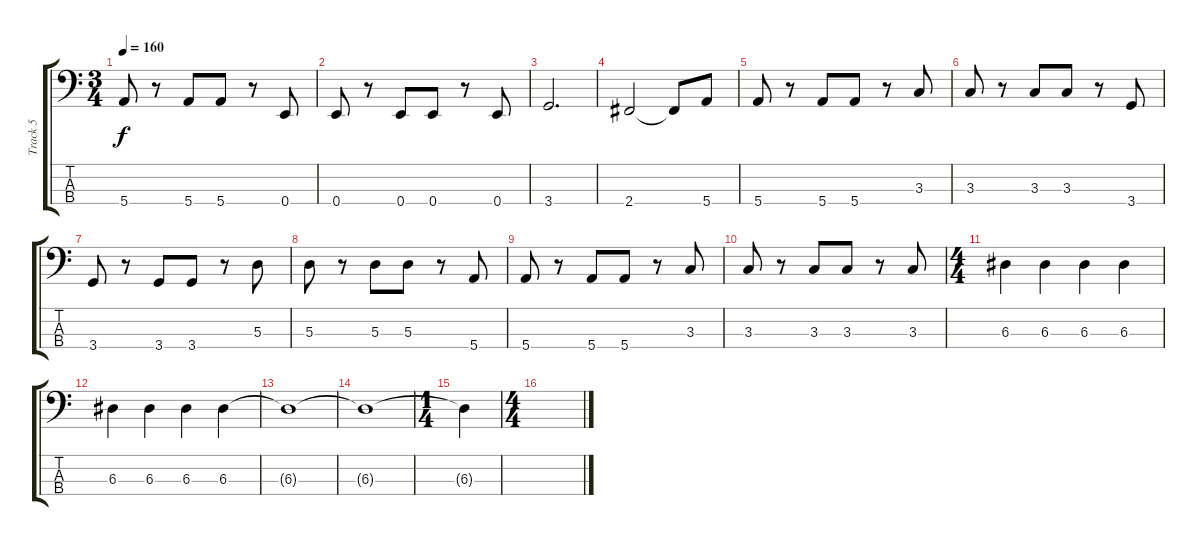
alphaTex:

\track ("Track 5" "Track 5") {instrument electricbassfinger}
\staff {score tabs}
\tuning (G2 D2 A1 E1) {hide}
\ts (3 4)
\tempo 160
\clef f4
\ks c
5.4.8{dy f} r.8 5.4.8 5.4.8 r.8 0.4.8 |
0.4.8 r.8 0.4.8 0.4.8 r.8 0.4.8 |
3.4.2{d} |
2.4.2 2.4{t}.8 5.4.8 |
5.4.8 r.8 5.4.8 5.4.8 r.8 3.3.8 |
3.3.8 r.8 3.3.8 3.3.8 r.8 3.4.8 |
3.4.8 r.8 3.4.8 3.4.8 r.8 5.3.8 |
5.3.8 r.8 5.3.8 5.3.8 r.8 5.4.8 |
5.4.8 r.8 5.4.8 5.4.8 r.8 3.3.8 |
3.3.8 r.8 3.3.8 3.3.8 r.8 3.3.8 |
\ts (4 4)
6.3.4 6.3.4 6.3.4 6.3.4 |
6.3.4 6.3.4 6.3.4 6.3.4 |
6.3{t}.1 |
6.3{t}.1 |
\ts (1 4)
6.3{t}.4 |
\ts (4 4)
